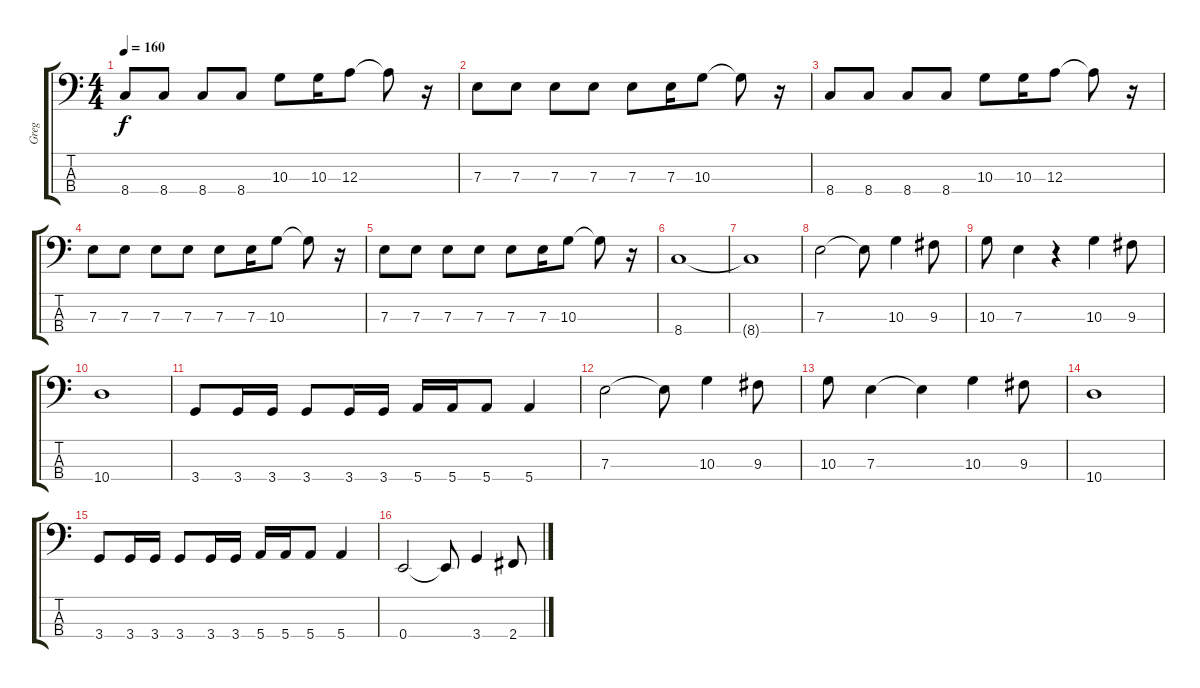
\track ("Greg" "Greg") {instrument electricbasspick}
\staff {score tabs}
\tuning (G2 D2 A1 E1) {hide}
\ts (4 4)
\tempo 160
\clef f4
\ks c
8.4.8{dy f} 8.4.8 8.4.8 8.4.8 10.3.8 10.3.16 12.3.8 12.3{t}.8 r.16 |
7.3.8 7.3.8 7.3.8 7.3.8 7.3.8 7.3.16 10.3.8 10.3{t}.8 r.16 |
8.4.8 8.4.8 8.4.8 8.4.8 10.3.8 10.3.16 12.3.8 12.3{t}.8 r.16 |
7.3.8 7.3.8 7.3.8 7.3.8 7.3.8 7.3.16 10.3.8 10.3{t}.8 r.16 |
7.3.8 7.3.8 7.3.8 7.3.8 7.3.8 7.3.16 10.3.8 10.3{t}.8 r.16 |
8.4.1 |
8.4{t}.1 |
7.3.2 7.3{t}.8 10.3.4 9.3.8 |
10.3.8 7.3.4 r.4 10.3.4 9.3.8 |
10.4.1 |
3.4.8 3.4.16 3.4.16 3.4.8 3.4.16 3.4.16 5.4.16 5.4.16 5.4.8 5.4.4 |
7.3.2 7.3{t}.8 10.3.4 9.3.8 |
10.3.8 7.3.4 7.3{t}.4 10.3.4 9.3.8 |
10.4.1 |
3.4.8 3.4.16 3.4.16 3.4.8 3.4.16 3.4.16 5.4.16 5.4.16 5.4.8 5.4.4 |
0.4.2 0.4{t}.8 3.4.4 2.4.8
